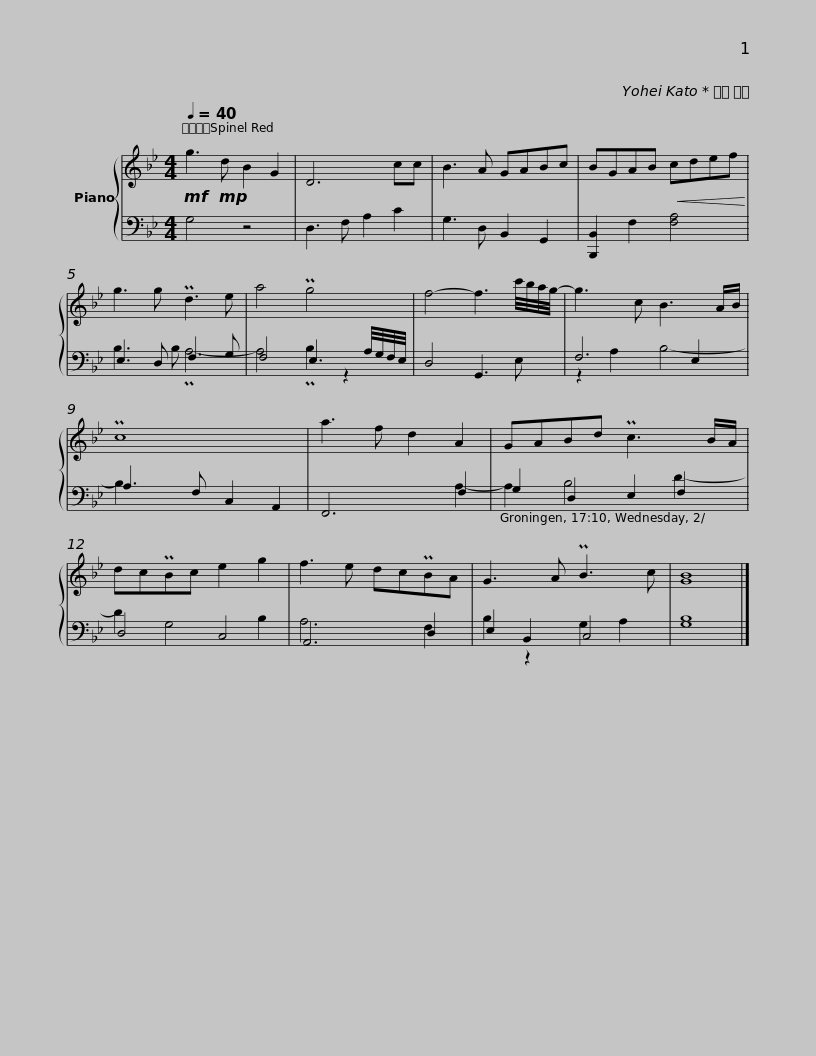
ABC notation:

X:1
%%score { 1 | ( 2 3 ) }
L:1/8
Q:1/4=40
M:4/4
I:linebreak $
K:Bb
V:1 treble
V:2 bass
V:3 bass
V:1
!mf! g3!mp! d B2 G2 | D6 cc | B3 A GABc | BGAB!<(! cdef!<)! | g3 g Pd3 e |$ %5
 a4 Pg4 | f4- f3 c'/4b/4a/4g/4- | g3 c B3 A/B/ | Pc8 | a3 f d2 A2 |$ %10
 GABd Pc3 B/A/ | dcPBc e2 g2 | f3 e dcPBA | G3 A PB3 c | [GB]8 |] %15
V:2
 G,4 z4 | D,3 F, A,2 C2 | G,3 D, B,,2 G,,2 | [B,,,B,,]2 F,2 [F,A,]4 | E,3 D, F,3 G, |$ %5
 F,4 E,3 A,/4G,/4F,/4E,/4 | D,4 G,,3 E, | F,6 E,2 | A,3 F, C,2 A,,2 | F,,6 F,2 |$ %10
 G,2 D,2 E,2 F,2 | D,4 C,4 | A,,6 D,2 | E,2 B,,2 C,4 | [G,B,]8 |] %15
V:3
 x8 | x8 | x8 | x8 | B,3 B, PA,4- |$ %5
 A,4 PB,2 z2 | x8 | z2 A,2 B,4- | B,2 x6 | x6 A,2- |$ %10
 A,2 B,4 D2- | D2 G,4 B,2 | A,6 F,2 | B,2 z2 G,2 A,2 | x8 |] %15
